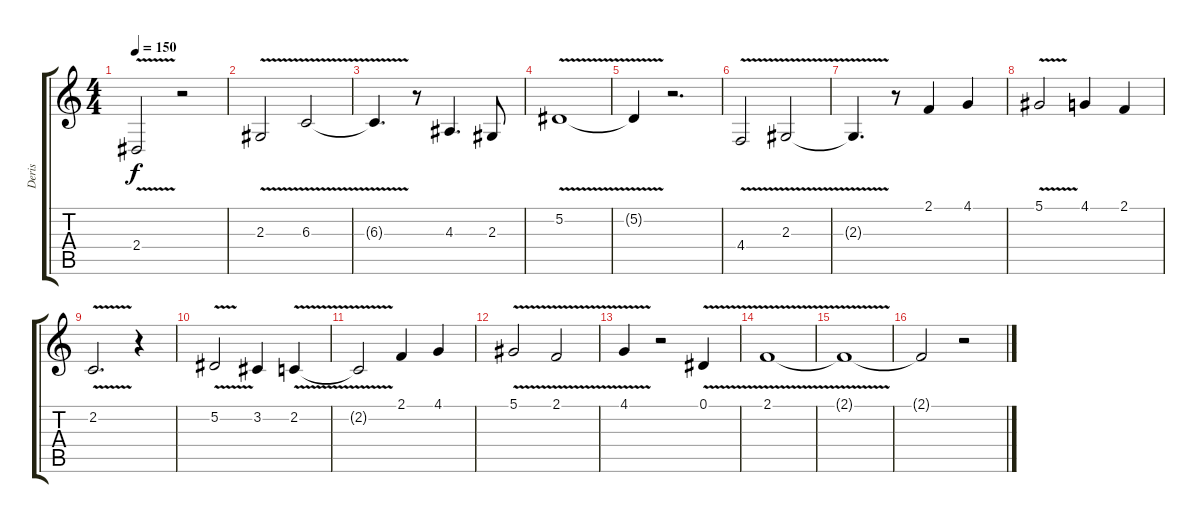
\track ("Deris" "Deris") {instrument altosax}
\staff {score tabs}
\tuning (Eb4 Bb3 Gb3 Db3 Ab2 Eb2) {hide}
\ts (4 4)
\tempo 150
\clef g2
\ks c
2.4{v}.2{dy f} r.2 |
2.3{v}.2 6.3{v}.2 |
6.3{t}.4{d} r.8 4.3.4{d} 2.3.8 |
5.2{v}.1 |
5.2{t}.4 r.2{d} |
4.4{v}.2 2.3{v}.2 |
2.3{t}.4{d} r.8 2.1.4 4.1.4 |
5.1{v}.2 4.1.4 2.1.4 |
2.2{v}.2{d} r.4 |
5.2{v}.2 3.2.4 2.2{v}.4 |
2.2{t}.2 2.1.4 4.1.4 |
5.1{v}.2 2.1{v}.2 |
4.1{v}.4 r.2 0.1{v}.4 |
2.1{v}.1 |
2.1{t}.1 |
2.1{t}.2 r.2
